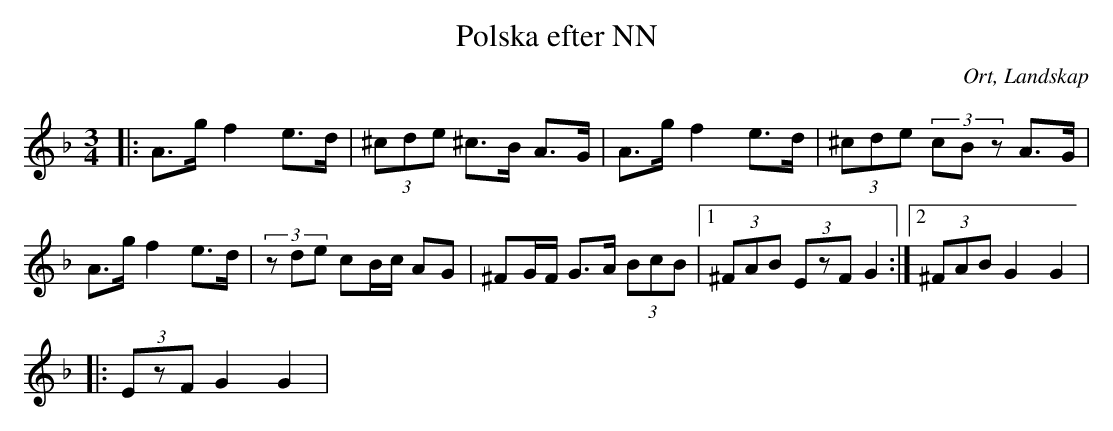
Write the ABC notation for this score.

X:1
T:Polska efter NN
O:Ort, Landskap
M:3/4
L:1/8
K:Dm
|: A>g f2 e>d|(3^cde ^c>B A>G|A>g f2 e>d|(3^cde (3cBz A>G|A>g f2 e>d|(3zde cB/c/ AG|^FG/F/ G>A (3BcB|1 (3^FAB (3EzF G2  :|2(3^FAB G2 G2|
|:(3EzF G2 G2|
